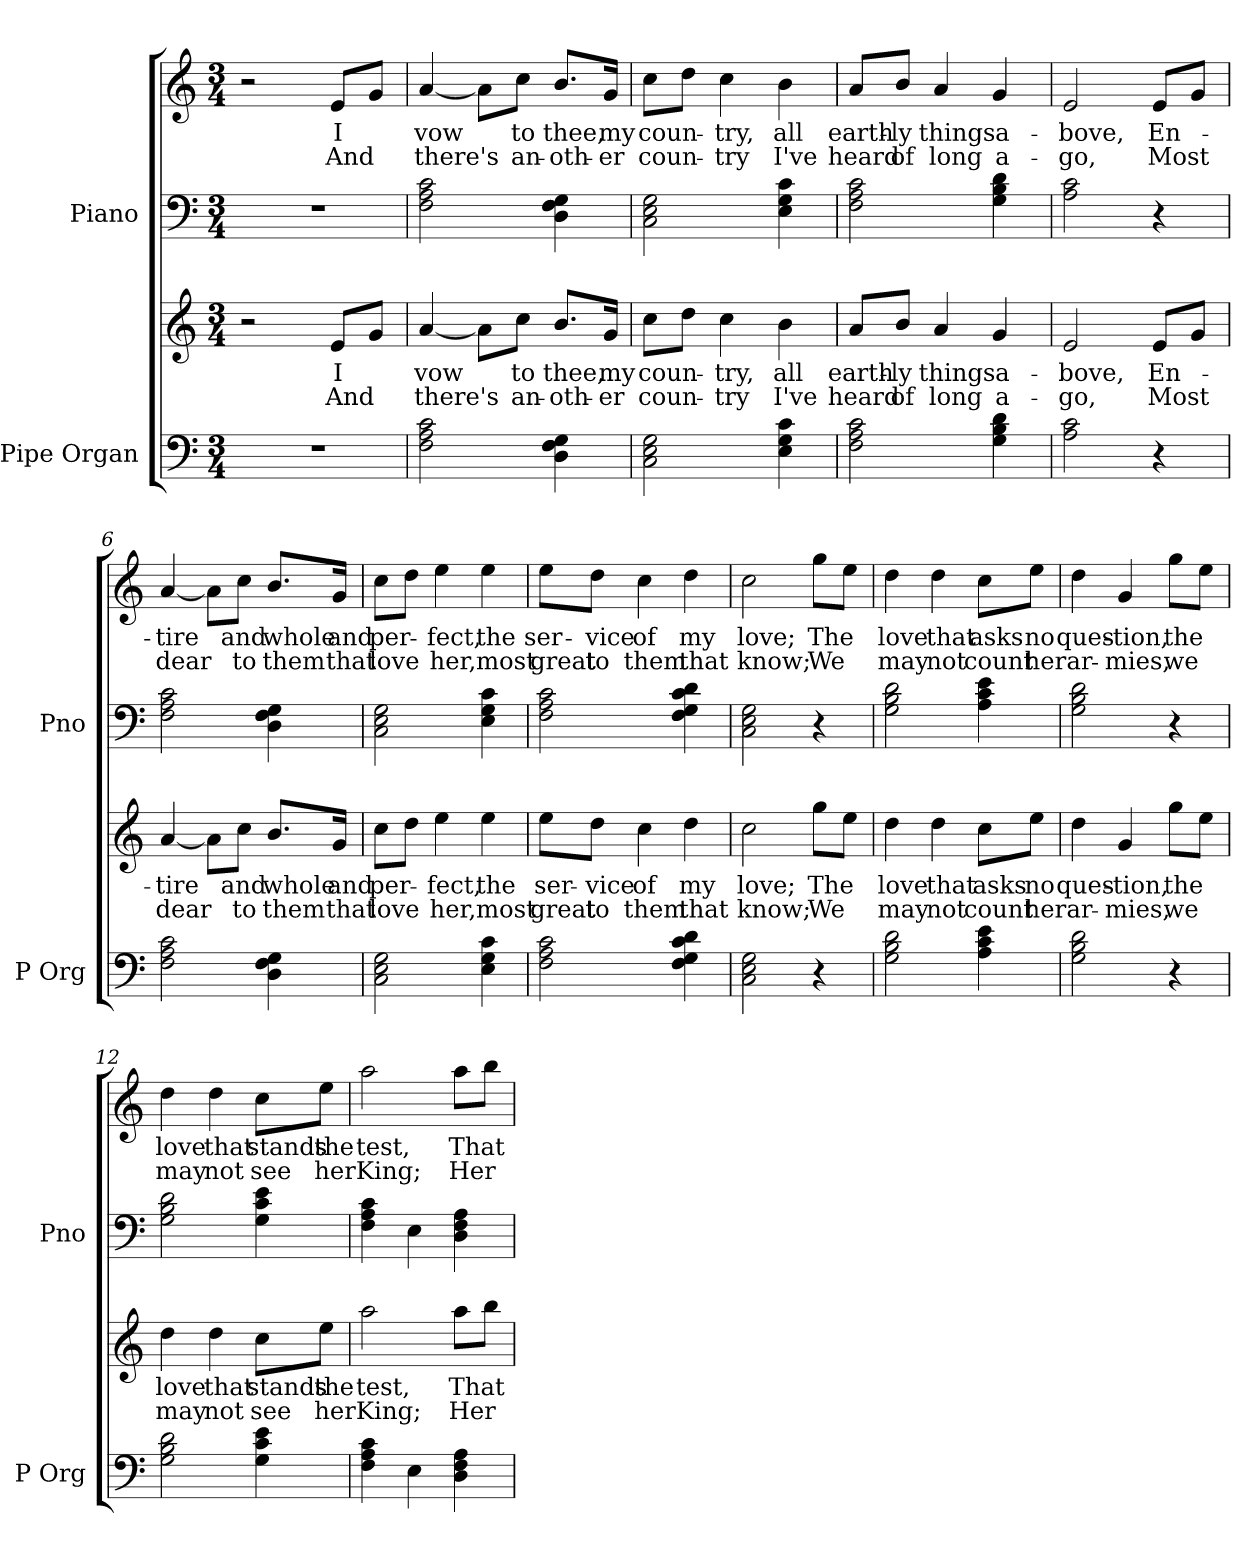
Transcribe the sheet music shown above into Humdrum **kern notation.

**kern	**kern	**text	**text	**kern	**kern	**text	**text
*part2	*part2	*part2	*part2	*part1	*part1	*part1	*part1
*staff4	*staff3	*staff3	*staff3	*staff2	*staff1	*staff1	*staff1
*I"Pipe Organ	*	*	*	*I"Piano	*	*	*
*I'P Org	*	*	*	*I'Pno	*	*	*
*clefF4	*clefG2	*	*	*clefF4	*clefG2	*	*
*k[]	*k[]	*	*	*k[]	*k[]	*	*
*M3/4	*M3/4	*	*	*M3/4	*M3/4	*	*
*MM96	*MM96	*	*	*MM96	*MM96	*	*
=1	=1	=1	=1	=1	=1	=1	=1
2.r	2r	.	.	2.r	2r	.	.
.	8e/L	I	And	.	8e/L	I	And
.	8g/J	.	.	.	8g/J	.	.
=2	=2	=2	=2	=2	=2	=2	=2
2F\ 2A\ 2c\	[4a/	vow	there's	2F\ 2A\ 2c\	[4a/	vow	there's
.	8a\L]	.	.	.	8a\L]	.	.
.	8cc\J	to	an-	.	8cc\J	to	an-
4D\ 4F\ 4G\	8.b/L	thee,	-oth-	4D\ 4F\ 4G\	8.b/L	thee,	-oth-
.	16g/Jk	my	-er	.	16g/Jk	my	-er
=3	=3	=3	=3	=3	=3	=3	=3
2C\ 2E\ 2G\	8cc\L	-coun-	coun-	2C\ 2E\ 2G\	8cc\L	-coun-	coun-
.	8dd\J	.	.	.	8dd\J	.	.
.	4cc\	-try,	-try	.	4cc\	-try,	-try
4E\ 4G\ 4c\	4b\	all	I've	4E\ 4G\ 4c\	4b\	all	I've
=4	=4	=4	=4	=4	=4	=4	=4
2F\ 2A\ 2c\	8a/L	earth-	heard	2F\ 2A\ 2c\	8a/L	earth-	heard
.	8b/J	-ly	of	.	8b/J	-ly	of
.	4a/	things	long	.	4a/	things	long
4G\ 4B\ 4d\	4g/	a-	a-	4G\ 4B\ 4d\	4g/	a-	a-
!!LO:LB:g=z
=5	=5	=5	=5	=5	=5	=5	=5
2A\ 2c\	2e/	-bove,	-go,	2A\ 2c\	2e/	-bove,	-go,
4r	8e/L	En-	-Most	4r	8e/L	En-	-Most
.	8g/J	.	.	.	8g/J	.	.
=6	=6	=6	=6	=6	=6	=6	=6
2F\ 2A\ 2c\	[4a/	-tire	dear	2F\ 2A\ 2c\	[4a/	-tire	dear
.	8a\L]	.	.	.	8a\L]	.	.
.	8cc\J	and	to	.	8cc\J	and	to
4D\ 4F\ 4G\	8.b/L	whole	them	4D\ 4F\ 4G\	8.b/L	whole	them
.	16g/Jk	and	that	.	16g/Jk	and	that
=7	=7	=7	=7	=7	=7	=7	=7
2C\ 2E\ 2G\	8cc\L	per-	-love	2C\ 2E\ 2G\	8cc\L	per-	-love
.	8dd\J	.	.	.	8dd\J	.	.
.	4ee\	-fect,	her,	.	4ee\	-fect,	her,
4E\ 4G\ 4c\	4ee\	the	most	4E\ 4G\ 4c\	4ee\	the	most
=8	=8	=8	=8	=8	=8	=8	=8
2F\ 2A\ 2c\	8ee\L	ser-	great	2F\ 2A\ 2c\	8ee\L	ser-	great
.	8dd\J	-vice	to	.	8dd\J	-vice	to
.	4cc\	of	them	.	4cc\	of	them
4F\ 4G\ 4c\ 4d\	4dd\	my	that	4F\ 4G\ 4c\ 4d\	4dd\	my	that
=9	=9	=9	=9	=9	=9	=9	=9
2C\ 2E\ 2G\	2cc\	love;	know;	2C\ 2E\ 2G\	2cc\	love;	know;
4r	8gg\L	The	We	4r	8gg\L	The	We
.	8ee\J	.	.	.	8ee\J	.	.
!!LO:PB:g=z
=10	=10	=10	=10	=10	=10	=10	=10
2G\ 2B\ 2d\	4dd\	love	may	2G\ 2B\ 2d\	4dd\	love	may
.	4dd\	that	not	.	4dd\	that	not
4A\ 4c\ 4e\	8cc\L	asks	count	4A\ 4c\ 4e\	8cc\L	asks	count
.	8ee\J	no	her	.	8ee\J	no	her
=11	=11	=11	=11	=11	=11	=11	=11
2G\ 2B\ 2d\	4dd\	ques-	ar-	2G\ 2B\ 2d\	4dd\	ques-	ar-
.	4g/	-tion,	-mies,	.	4g/	-tion,	-mies,
4r	8gg\L	the	we	4r	8gg\L	the	we
.	8ee\J	.	.	.	8ee\J	.	.
=12	=12	=12	=12	=12	=12	=12	=12
2G\ 2B\ 2d\	4dd\	love	may	2G\ 2B\ 2d\	4dd\	love	may
.	4dd\	that	not	.	4dd\	that	not
4G\ 4c\ 4e\	8cc\L	stands	see	4G\ 4c\ 4e\	8cc\L	stands	see
.	8ee\J	the	her	.	8ee\J	the	her
=13	=13	=13	=13	=13	=13	=13	=13
4F\ 4A\ 4c\	2aa\	test,	King;	4F\ 4A\ 4c\	2aa\	test,	King;
4E\	.	.	.	4E\	.	.	.
4D\ 4F\ 4A\	8aa\L	That	Her	4D\ 4F\ 4A\	8aa\L	That	Her
.	8bb\J	.	.	.	8bb\J	.	.
=	=	=	=	=	=	=	=
*-	*-	*-	*-	*-	*-	*-	*-
